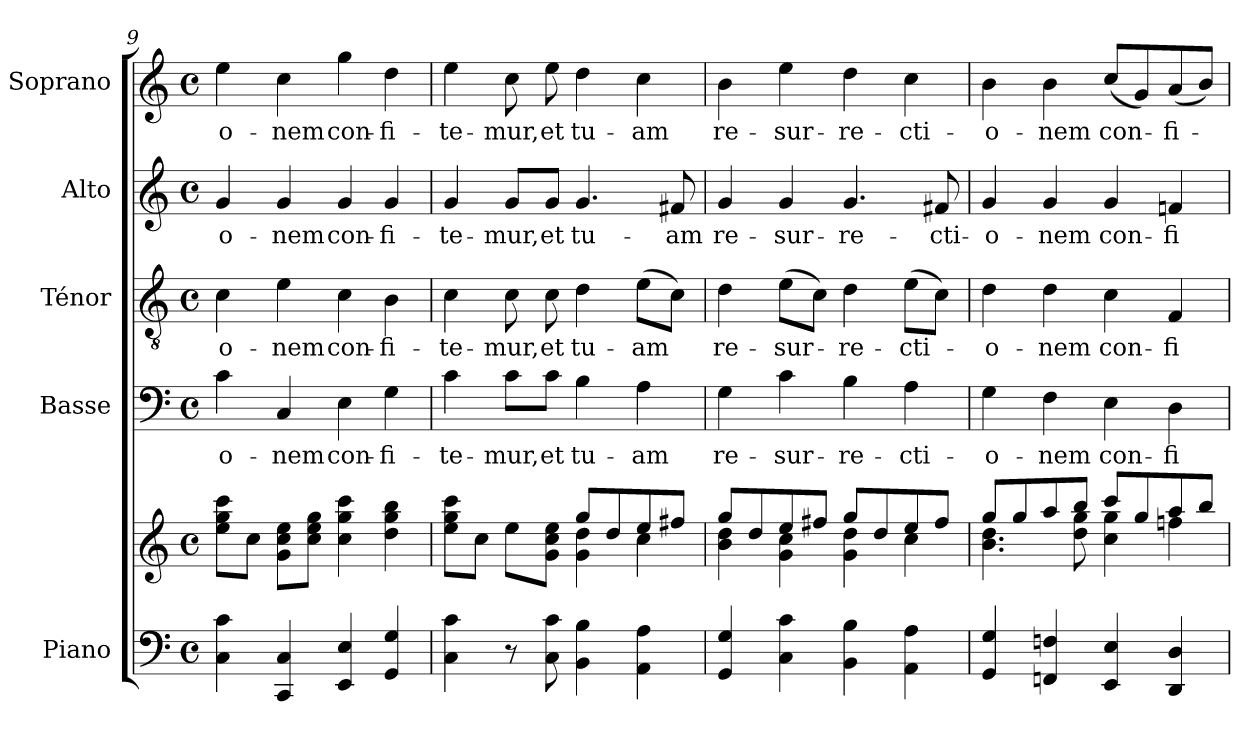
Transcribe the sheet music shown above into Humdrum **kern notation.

**kern	**kern	**kern	**text	**kern	**text	**kern	**text	**kern	**text
*part5	*part5	*part4	*part4	*part3	*part3	*part2	*part2	*part1	*part1
*staff6	*staff5	*staff4	*staff4	*staff3	*staff3	*staff2	*staff2	*staff1	*staff1
*I"Piano	*	*I"Basse	*	*I"Ténor	*	*I"Alto	*	*I"Soprano	*
*	*	*I'B.	*	*I'T.	*	*I'A.	*	*I'S.	*
*clefF4	*clefG2	*clefF4	*	*clefGv2	*	*clefG2	*	*clefG2	*
*	*	*	*	*ITrd7c12	*	*	*	*	*
*k[]	*k[]	*k[]	*	*k[]	*	*k[]	*	*k[]	*
*a:	*a:	*a:	*	*a:	*	*a:	*	*a:	*
*M4/4	*M4/4	*M4/4	*	*M4/4	*	*M4/4	*	*M4/4	*
*met(c)	*met(c)	*met(c)	*	*met(c)	*	*met(c)	*	*met(c)	*
=9	=9	=9	=9	=9	=9	=9	=9	=9	=9
!	!	!	!LO:LY:b:color=#000000	!	!	!	!	!	!
!	!	!	!	!	!LO:LY:b:color=#000000	!	!	!	!
!	!	!	!	!	!	!	!LO:LY:b:color=#000000	!	!
!	!	!	!	!	!	!	!	!	!LO:LY:b:color=#000000
4Ci\ 4ci	8eei\ 8ggi 8ccciL	4ci\	-o-	4Ci\	-o-	4gi/	-o-	4eei\	-o-
.	8cci\J	.	.	.	.	.	.	.	.
!	!	!	!LO:LY:b:color=#000000	!	!	!	!	!	!
!	!	!	!	!	!LO:LY:b:color=#000000	!	!	!	!
!	!	!	!	!	!	!	!LO:LY:b:color=#000000	!	!
!	!	!	!	!	!	!	!	!	!LO:LY:b:color=#000000
4CCi/ 4Ci	8gi\ 8cci 8eeiL	4Ci/	-nem	4Ei\	-nem	4gi/	-nem	4cci\	-nem
.	8cci\ 8eei 8ggiJ	.	.	.	.	.	.	.	.
!	!	!	!LO:LY:b:color=#000000	!	!	!	!	!	!
!	!	!	!	!	!LO:LY:b:color=#000000	!	!	!	!
!	!	!	!	!	!	!	!LO:LY:b:color=#000000	!	!
!	!	!	!	!	!	!	!	!	!LO:LY:b:color=#000000
4EEi/ 4Ei	4cci\ 4ggi 4ccci	4Ei\	con-	4Ci\	con-	4gi/	con-	4ggi\	con-
!	!	!	!LO:LY:b:color=#000000	!	!	!	!	!	!
!	!	!	!	!	!LO:LY:b:color=#000000	!	!	!	!
!	!	!	!	!	!	!	!LO:LY:b:color=#000000	!	!
!	!	!	!	!	!	!	!	!	!LO:LY:b:color=#000000
4GGi/ 4Gi	4ddi\ 4ggi 4bbi	4Gi\	-fi-	4BBi\	-fi-	4gi/	-fi-	4ddi\	-fi-
=10	=10	=10	=10	=10	=10	=10	=10	=10	=10
*	*^	*	*	*	*	*	*	*	*
!	!	!	!	!LO:LY:b:color=#000000	!	!	!	!	!	!
!	!	!	!	!	!	!LO:LY:b:color=#000000	!	!	!	!
!	!	!	!	!	!	!	!	!LO:LY:b:color=#000000	!	!
!	!	!	!	!	!	!	!	!	!	!LO:LY:b:color=#000000
4Ci\ 4ci	8eei\ 8ggi 8ccciL	2ryy	4ci\	-te-	4Ci\	-te-	4gi/	-te-	4eei\	-te-
.	8cci\J	.	.	.	.	.	.	.	.	.
!	!	!	!	!LO:LY:b:color=#000000	!	!	!	!	!	!
!	!	!	!	!	!	!LO:LY:b:color=#000000	!	!	!	!
!	!	!	!	!	!	!	!	!LO:LY:b:color=#000000	!	!
!	!	!	!	!	!	!	!	!	!	!LO:LY:b:color=#000000
8r	8eei\L	.	8ci\L	-mur,	8Ci\	-mur,	8gi/L	-mur,	8cci\	-mur,
!	!	!	!	!LO:LY:b:color=#000000	!	!	!	!	!	!
!	!	!	!	!	!	!LO:LY:b:color=#000000	!	!	!	!
!	!	!	!	!	!	!	!	!LO:LY:b:color=#000000	!	!
!	!	!	!	!	!	!	!	!	!	!LO:LY:b:color=#000000
8Ci\ 8ci	8gi\ 8cci 8eeiJ	.	8ci\J	et	8Ci\	et	8gi/J	et	8eei\	et
!	!	!	!	!LO:LY:b:color=#000000	!	!	!	!	!	!
!	!	!	!	!	!	!LO:LY:b:color=#000000	!	!	!	!
!	!	!	!	!	!	!	!	!LO:LY:b:color=#000000	!	!
!	!	!	!	!	!	!	!	!	!	!LO:LY:b:color=#000000
4BBi\ 4Bi	8ggi/L	4gi\ 4ddi	4Bi\	tu-	4Di\	tu-	4.gi/	tu-	4ddi\	tu-
.	8ddi/	.	.	.	.	.	.	.	.	.
!	!	!	!	!LO:LY:b:color=#000000	!	!	!	!	!	!
!	!	!	!	!	!	!LO:LY:b:color=#000000	!	!	!	!
!	!	!	!	!	!	!	!	!	!	!LO:LY:b:color=#000000
4AAi\ 4Ai	8eei/	4cci\	4Ai\	-am	(8Ei\L	-am	.	.	4cci\	-am
!	!	!	!	!	!	!	!	!LO:LY:b:color=#000000	!	!
.	8ff#Xi/J	.	.	.	8Ci\J)	.	8f#Xi/	-am	.	.
=11	=11	=11	=11	=11	=11	=11	=11	=11	=11	=11
!	!	!	!	!LO:LY:b:color=#000000	!	!	!	!	!	!
!	!	!	!	!	!	!LO:LY:b:color=#000000	!	!	!	!
!	!	!	!	!	!	!	!	!LO:LY:b:color=#000000	!	!
!	!	!	!	!	!	!	!	!	!	!LO:LY:b:color=#000000
4GGi/ 4Gi	8ggi/L	4bi\ 4ddi	4Gi\	re-	4Di\	re-	4gi/	re-	4bi\	re-
.	8ddi/	.	.	.	.	.	.	.	.	.
!	!	!	!	!LO:LY:b:color=#000000	!	!	!	!	!	!
!	!	!	!	!	!	!LO:LY:b:color=#000000	!	!	!	!
!	!	!	!	!	!	!	!	!LO:LY:b:color=#000000	!	!
!	!	!	!	!	!	!	!	!	!	!LO:LY:b:color=#000000
4Ci\ 4ci	8eei/	4gi\ 4cci	4ci\	-sur-	(8Ei\L	-sur-	4gi/	-sur-	4eei\	-sur-
.	8ff#Xi/J	.	.	.	8Ci\J)	.	.	.	.	.
!	!	!	!	!LO:LY:b:color=#000000	!	!	!	!	!	!
!	!	!	!	!	!	!LO:LY:b:color=#000000	!	!	!	!
!	!	!	!	!	!	!	!	!LO:LY:b:color=#000000	!	!
!	!	!	!	!	!	!	!	!	!	!LO:LY:b:color=#000000
4BBi\ 4Bi	8ggi/L	4gi\ 4ddi	4Bi\	-re-	4Di\	-re-	4.gi/	-re-	4ddi\	-re-
.	8ddi/	.	.	.	.	.	.	.	.	.
!	!	!	!	!LO:LY:b:color=#000000	!	!	!	!	!	!
!	!	!	!	!	!	!LO:LY:b:color=#000000	!	!	!	!
!	!	!	!	!	!	!	!	!	!	!LO:LY:b:color=#000000
4AAi\ 4Ai	8eei/	4cci\	4Ai\	-cti-	(8Ei\L	-cti-	.	.	4cci\	-cti-
!	!	!	!	!	!	!	!	!LO:LY:b:color=#000000	!	!
.	8ff#i/J	.	.	.	8Ci\J)	.	8f#Xi/	-cti-	.	.
!!LO:LB:g=z
=12	=12	=12	=12	=12	=12	=12	=12	=12	=12	=12
!	!	!	!	!LO:LY:b:color=#000000	!	!	!	!	!	!
!	!	!	!	!	!	!LO:LY:b:color=#000000	!	!	!	!
!	!	!	!	!	!	!	!	!LO:LY:b:color=#000000	!	!
!	!	!	!	!	!	!	!	!	!	!LO:LY:b:color=#000000
4GGi/ 4Gi	8ggi/L	4.bi\ 4.ddi	4Gi\	-o-	4Di\	-o-	4gi/	-o-	4bi\	-o-
.	8ggi/	.	.	.	.	.	.	.	.	.
!	!	!	!	!LO:LY:b:color=#000000	!	!	!	!	!	!
!	!	!	!	!	!	!LO:LY:b:color=#000000	!	!	!	!
!	!	!	!	!	!	!	!	!LO:LY:b:color=#000000	!	!
!	!	!	!	!	!	!	!	!	!	!LO:LY:b:color=#000000
4FFni/ 4Fni	8aai/	.	4Fi\	-nem	4Di\	-nem	4gi/	-nem	4bi\	-nem
.	8bbi/J	8ddi\ 8ggi	.	.	.	.	.	.	.	.
!	!	!	!	!LO:LY:b:color=#000000	!	!	!	!	!	!
!	!	!	!	!	!	!LO:LY:b:color=#000000	!	!	!	!
!	!	!	!	!	!	!	!	!LO:LY:b:color=#000000	!	!
!	!	!	!	!	!	!	!	!	!	!LO:LY:b:color=#000000
4EEi/ 4Ei	8ccci/L	4cci\ 4ggi	4Ei\	con-	4Ci\	con-	4gi/	con-	(8cci/L	con-
.	8ggi/	.	.	.	.	.	.	.	8gi/)	.
!	!	!	!	!LO:LY:b:color=#000000	!	!	!	!	!	!
!	!	!	!	!	!	!LO:LY:b:color=#000000	!	!	!	!
!	!	!	!	!	!	!	!	!LO:LY:b:color=#000000	!	!
!	!	!	!	!	!	!	!	!	!	!LO:LY:b:color=#000000
4DDi/ 4Di	8aai/	4ffni\	4Di\	-fi-	4FFi/	-fi-	4fni/	-fi-	(8ai/	-fi-
.	8bbi/J	.	.	.	.	.	.	.	8bi/J)	.
*	*v	*v	*	*	*	*	*	*	*	*
=	=	=	=	=	=	=	=	=	=
*-	*-	*-	*-	*-	*-	*-	*-	*-	*-
